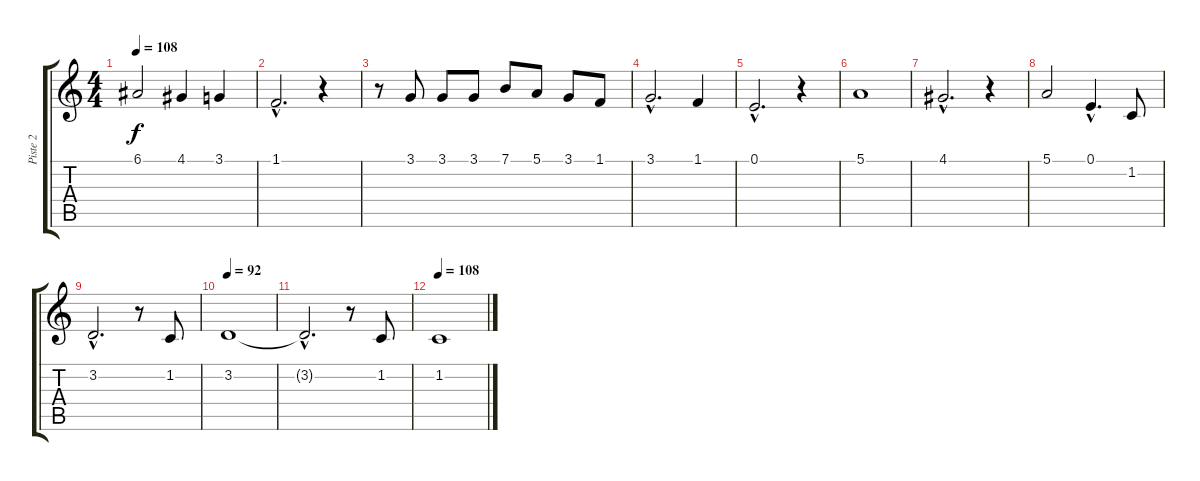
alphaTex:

\track ("Piste 2" "Piste 2") {instrument recorder}
\staff {score tabs}
\tuning (E4 B3 G3 D3 A2 E2) {hide}
\ts (4 4)
\tempo 108
\clef g2
\ks c
6.1.2{dy f} 4.1.4 3.1.4 |
1.1{hac}.2{d} r.4 |
r.8 3.1.8 3.1.8 3.1.8 7.1.8 5.1.8 3.1.8 1.1.8 |
3.1{hac}.2{d} 1.1.4 |
0.1{hac}.2{d} r.4 |
5.1.1 |
4.1{hac}.2{d} r.4 |
5.1.2 0.1{hac}.4{d} 1.2.8 |
3.2{hac}.2{d} r.8 1.2.8 |
\tempo 92
3.2.1 |
3.2{hac t}.2{d volume 8} r.8 1.2.8{volume 16} |
\tempo 108
1.2.1
